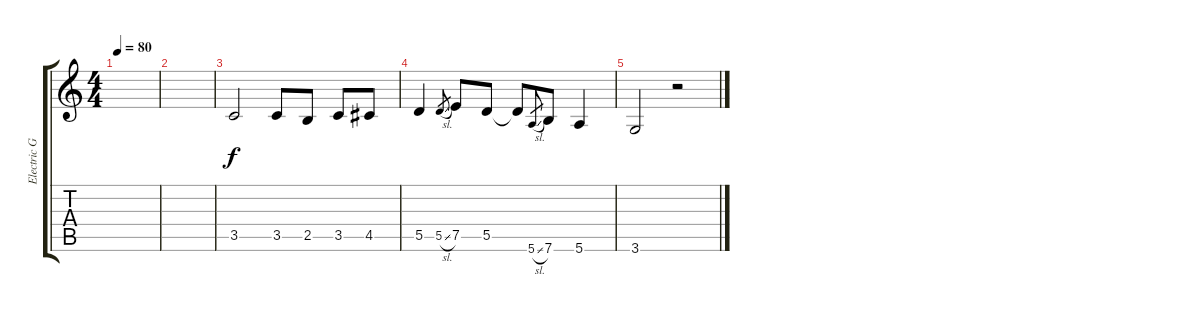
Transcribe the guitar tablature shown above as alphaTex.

\track ("Electric Guitar 2 (Mick Ronson)" "Electric G") {instrument overdrivenguitar}
\staff {score tabs}
\tuning (E4 B3 G3 D3 A2 E2) {hide}
\ts (4 4)
\tempo 80
\clef g2
\ks c
|
|
3.5.2 3.5.8 2.5.8 3.5.8 4.5.8 |
5.5.4 5.5{sl}.8{gr} 7.5.8 5.5.8 5.5{t}.8 5.6{sl}.8{gr} 7.6.8 5.6.4 |
3.6.2 r.2
